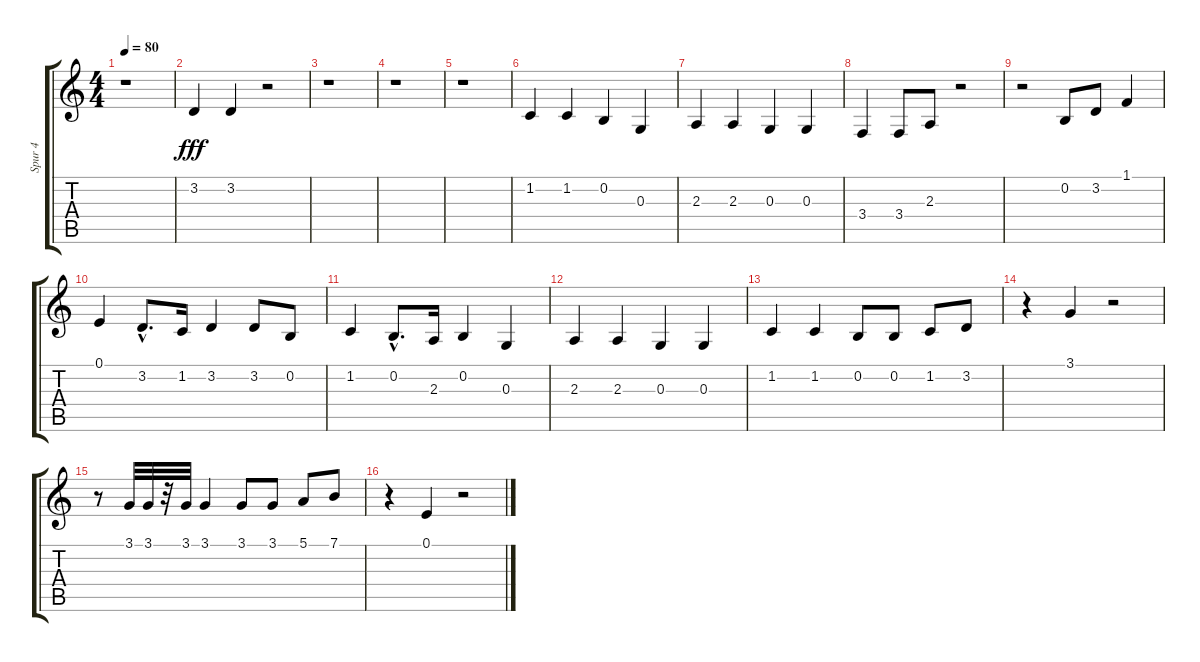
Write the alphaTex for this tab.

\track ("Spur 4" "Spur 4") {instrument acousticgrandpiano}
\staff {score tabs}
\tuning (E4 B3 G3 D3 A2 E2) {hide}
\ts (4 4)
\tempo 80
\clef g2
\ks c
r.1{dy fff} |
3.2.4 3.2.4 r.2 |
r.1 |
r.1 |
r.1 |
1.2.4 1.2.4 0.2.4 0.3.4 |
2.3.4 2.3.4 0.3.4 0.3.4 |
3.4.4 3.4.8 2.3.8 r.2 |
r.2 0.2.8 3.2.8 1.1.4 |
0.1.4 3.2{hac}.8{d} 1.2.16 3.2.4 3.2.8 0.2.8 |
1.2.4 0.2{hac}.8{d} 2.3.16 0.2.4 0.3.4 |
2.3.4 2.3.4 0.3.4 0.3.4 |
1.2.4 1.2.4 0.2.8 0.2.8 1.2.8 3.2.8 |
r.4 3.1.4 r.2 |
r.8 3.1.32 3.1.32 r.32 3.1.32 3.1.4 3.1.8 3.1.8 5.1.8 7.1.8 |
r.4 0.1.4 r.2
